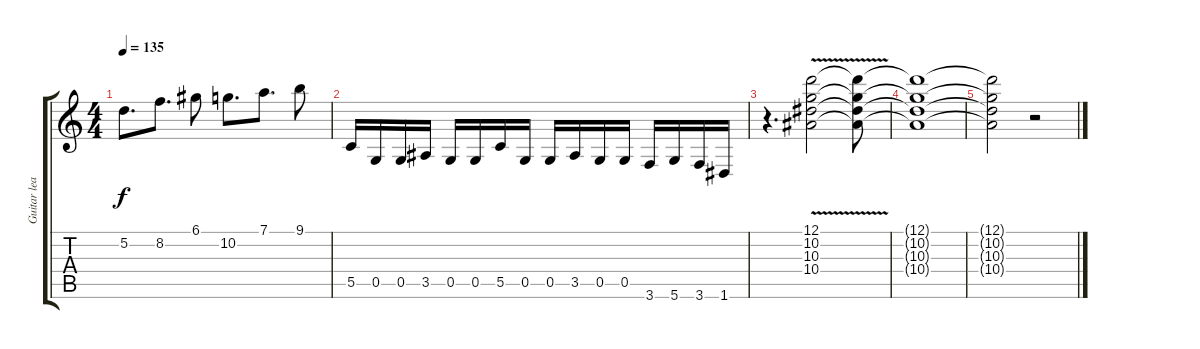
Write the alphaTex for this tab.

\track ("Guitar lead" "Guitar lea") {instrument distortionguitar}
\staff {score tabs}
\tuning (D4 A3 F3 C3 G2 D2) {hide}
\ts (4 4)
\tempo 135
\clef g2
\ks c
5.2.8{d dy f} 8.2.8{d} 6.1.8 10.2.8{d} 7.1.8{d} 9.1.8 |
5.5.16 0.5.16 0.5.16 3.5.16 0.5.16 0.5.16 5.5.16 0.5.16 0.5.16 3.5.16 0.5.16 0.5.16 3.6.16 5.6.16 3.6.16 1.6.16 |
r.4{d} (12.1{v} 10.2 10.3 10.4).2 (12.1{t} 10.2{t} 10.3{t} 10.4{t}).8 |
(12.1{t} 10.2{t} 10.3{t} 10.4{t}).1 |
(12.1{t} 10.2{t} 10.3{t} 10.4{t}).2 r.2
